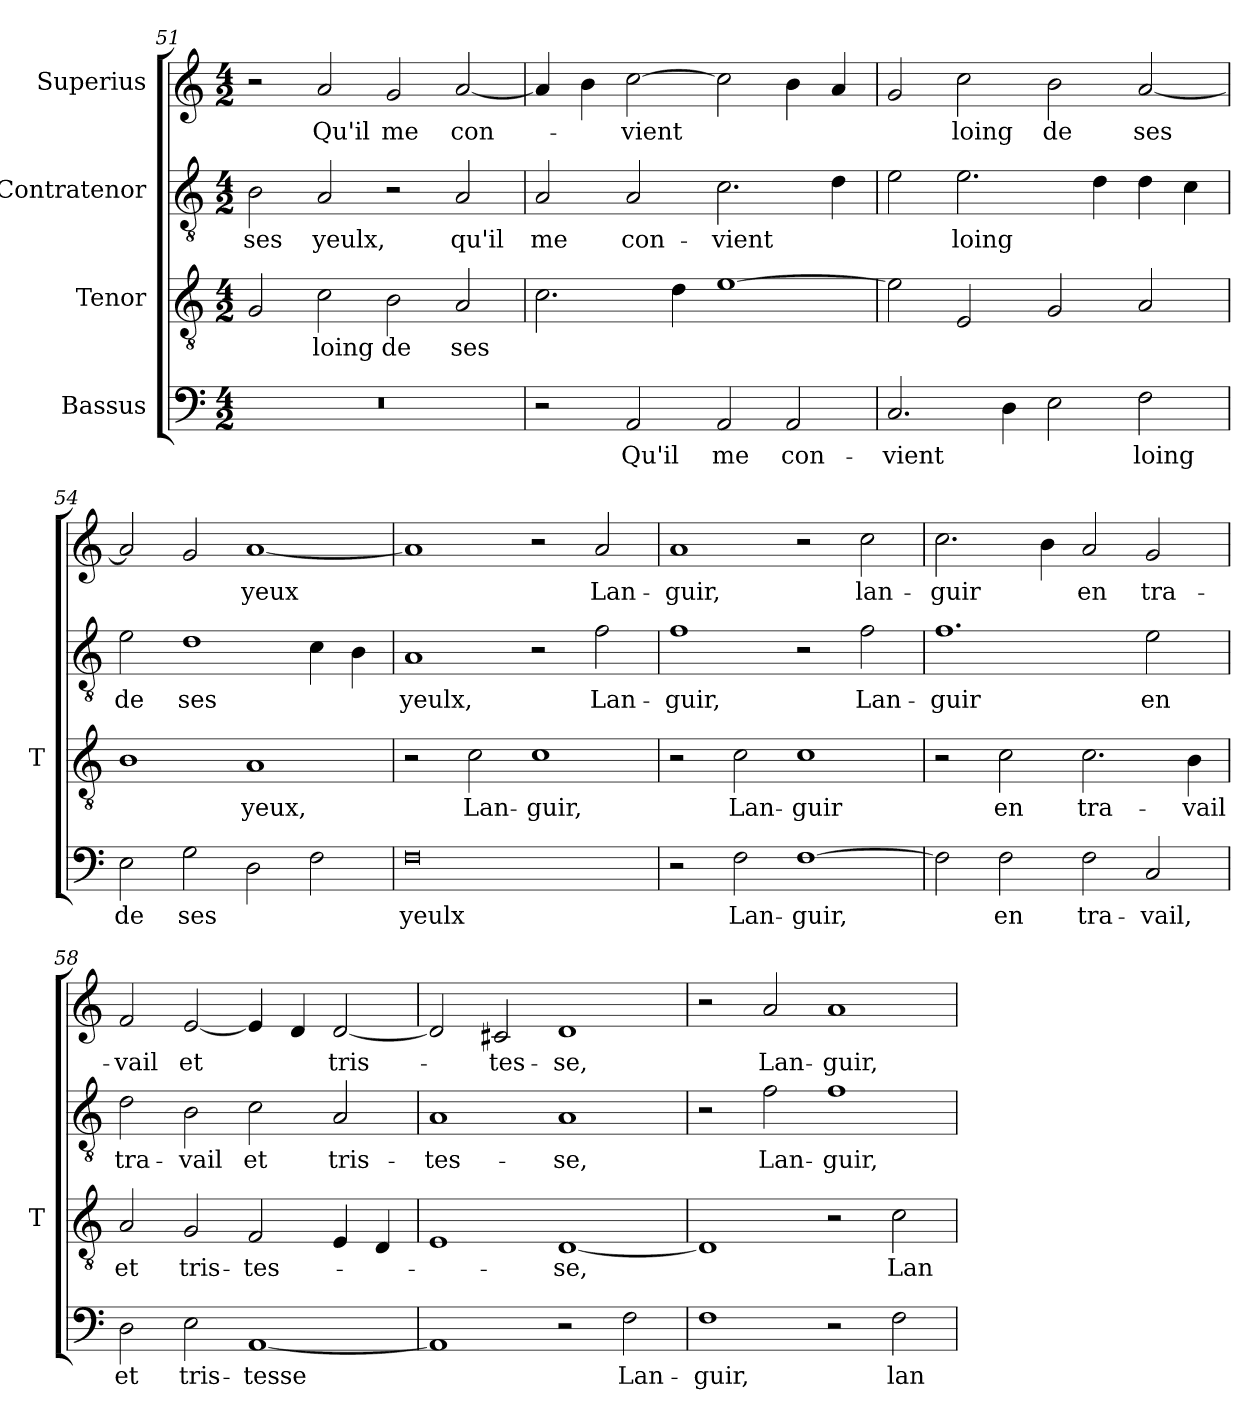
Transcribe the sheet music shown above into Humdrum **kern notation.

**kern	**text	**kern	**text	**kern	**text	**kern	**text
*part4	*part4	*part3	*part3	*part2	*part2	*part1	*part1
*staff4	*staff4	*staff3	*staff3	*staff2	*staff2	*staff1	*staff1
*I"Bassus	*	*I"Tenor	*	*I"Contratenor	*	*I"Superius	*
*	*	*I'T	*	*	*	*	*
*clefF4	*	*clefGv2	*	*clefGv2	*	*clefG2	*
*k[]	*	*k[]	*	*k[]	*	*k[]	*
*M4/2	*	*M4/2	*	*M4/2	*	*M4/2	*
=51	=51	=51	=51	=51	=51	=51	=51
0r	.	2G	.	2B	-ses	2r	.
.	.	2c	-loing	2A	-yeulx,	2a	-Qu'il
.	.	2B	-de	2r	.	2g	-me
.	.	2A	-ses	2A	-qu'il	[2a	con-
=52	=52	=52	=52	=52	=52	=52	=52
2r	.	2.c	.	2A	-me	4a]	.
.	.	.	.	.	.	4b	.
2AA	-Qu'il	.	.	2A	con-	[2cc	-vient
.	.	4d	.	.	.	.	.
2AA	-me	[1e	.	2.c	-vient	2cc]	.
2AA	con-	.	.	.	.	4b	.
.	.	.	.	4d	.	4a	.
=53	=53	=53	=53	=53	=53	=53	=53
2.C	-vient	2e]	.	2e	.	2g	.
.	.	2E	.	2.e	-loing	2cc	-loing
4D	.	.	.	.	.	.	.
2E	.	2G	.	.	.	2b	-de
.	.	.	.	4d	.	.	.
2F	-loing	2A	.	4d	.	[2a	-ses
.	.	.	.	4c	.	.	.
=54	=54	=54	=54	=54	=54	=54	=54
2E	-de	1B	.	2e	-de	2a]	.
2G	-ses	.	.	1d	-ses	2g	.
2D	.	1A	-yeux,	.	.	[1a	-yeux
2F	.	.	.	4c	.	.	.
.	.	.	.	4B	.	.	.
=55	=55	=55	=55	=55	=55	=55	=55
0F	-yeulx	2r	.	1A	-yeulx,	1a]	.
.	.	2c	Lan-	.	.	.	.
.	.	1c	-guir,	2r	.	2r	.
.	.	.	.	2f	Lan-	2a	Lan-
=56	=56	=56	=56	=56	=56	=56	=56
2r	.	2r	.	1f	-guir,	1a	-guir,
2F	Lan-	2c	Lan-	.	.	.	.
[1F	-guir,	1c	-guir	2r	.	2r	.
.	.	.	.	2f	Lan-	2cc	lan-
=57	=57	=57	=57	=57	=57	=57	=57
2F]	.	2r	.	1.f	-guir	2.cc	-guir
2F	-en	2c	-en	.	.	.	.
.	.	.	.	.	.	4b	.
2F	tra-	2.c	tra-	.	.	2a	-en
2C	-vail,	.	.	2e	-en	2g	tra-
.	.	4B	-vail	.	.	.	.
=58	=58	=58	=58	=58	=58	=58	=58
2D	-et	2A	-et	2d	tra-	2f	-vail
2E	tris-	2G	tris-	2B	-vail	[2e	-et
[1AA	-tesse	2F	tes-	2c	-et	4e]	.
.	.	.	.	.	.	4d	.
.	.	4E	.	2A	tris-	[2d	tris-
.	.	4D	.	.	.	.	.
=59	=59	=59	=59	=59	=59	=59	=59
1AA]	.	1E	.	1A	tes-	2d]	.
.	.	.	.	.	.	2c#X	tes-
2r	.	[1D	-se,	1A	-se,	1d	-se,
2F	Lan-	.	.	.	.	.	.
=60	=60	=60	=60	=60	=60	=60	=60
1F	-guir,	1D]	.	2r	.	2r	.
.	.	.	.	2f	Lan-	2a	Lan-
2r	.	2r	.	1f	-guir,	1a	-guir,
2F	lan-	2c	Lan-	.	.	.	.
=	=	=	=	=	=	=	=
*-	*-	*-	*-	*-	*-	*-	*-
